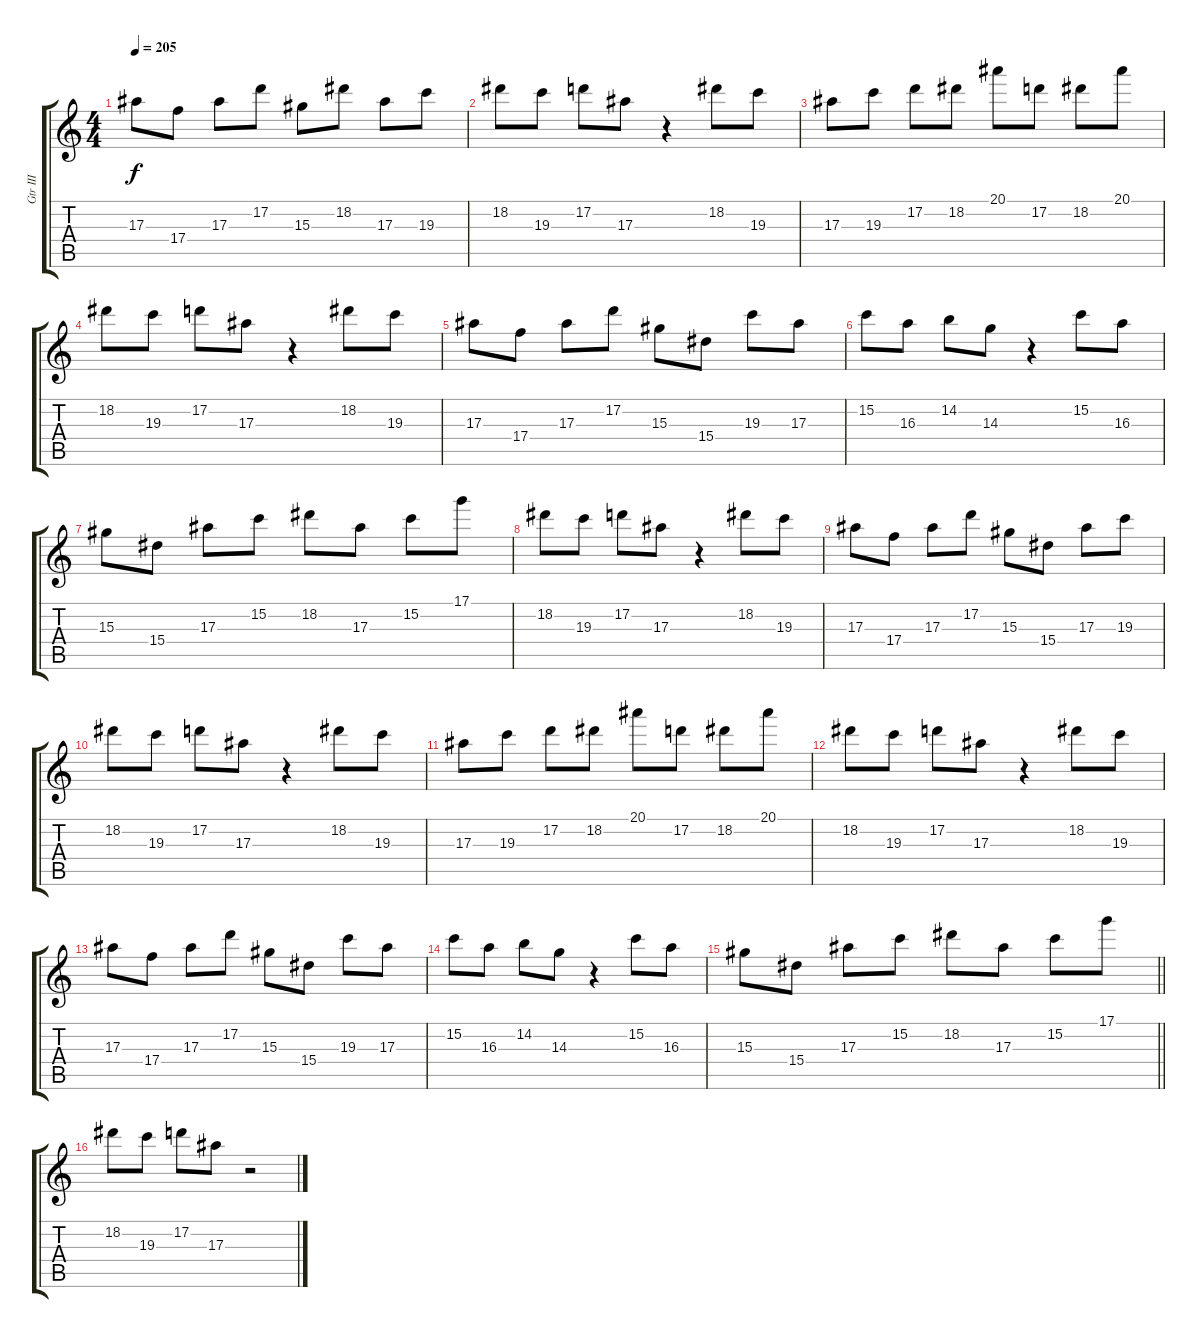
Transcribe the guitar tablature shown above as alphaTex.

\track ("Gtr III" "Gtr III") {instrument overdrivenguitar}
\staff {score tabs}
\tuning (D4 A3 F3 C3 G2 D2) {hide}
\ts (4 4)
\tempo 205
\clef g2
\ks c
17.3.8{dy f} 17.4.8 17.3.8 17.2.8 15.3.8 18.2.8 17.3.8 19.3.8 |
18.2.8 19.3.8 17.2.8 17.3.8 r.4 18.2.8 19.3.8 |
17.3.8 19.3.8 17.2.8 18.2.8 20.1.8 17.2.8 18.2.8 20.1.8 |
18.2.8 19.3.8 17.2.8 17.3.8 r.4 18.2.8 19.3.8 |
17.3.8 17.4.8 17.3.8 17.2.8 15.3.8 15.4.8 19.3.8 17.3.8 |
15.2.8 16.3.8 14.2.8 14.3.8 r.4 15.2.8 16.3.8 |
15.3.8 15.4.8 17.3.8 15.2.8 18.2.8 17.3.8 15.2.8 17.1.8 |
18.2.8 19.3.8 17.2.8 17.3.8 r.4 18.2.8 19.3.8 |
17.3.8 17.4.8 17.3.8 17.2.8 15.3.8 15.4.8 17.3.8 19.3.8 |
18.2.8 19.3.8 17.2.8 17.3.8 r.4 18.2.8 19.3.8 |
17.3.8 19.3.8 17.2.8 18.2.8 20.1.8 17.2.8 18.2.8 20.1.8 |
18.2.8 19.3.8 17.2.8 17.3.8 r.4 18.2.8 19.3.8 |
17.3.8 17.4.8 17.3.8 17.2.8 15.3.8 15.4.8 19.3.8 17.3.8 |
15.2.8 16.3.8 14.2.8 14.3.8 r.4 15.2.8 16.3.8 |
\barLineRight lightlight
15.3.8 15.4.8 17.3.8 15.2.8 18.2.8 17.3.8 15.2.8 17.1.8 |
18.2.8 19.3.8 17.2.8 17.3.8 r.2
